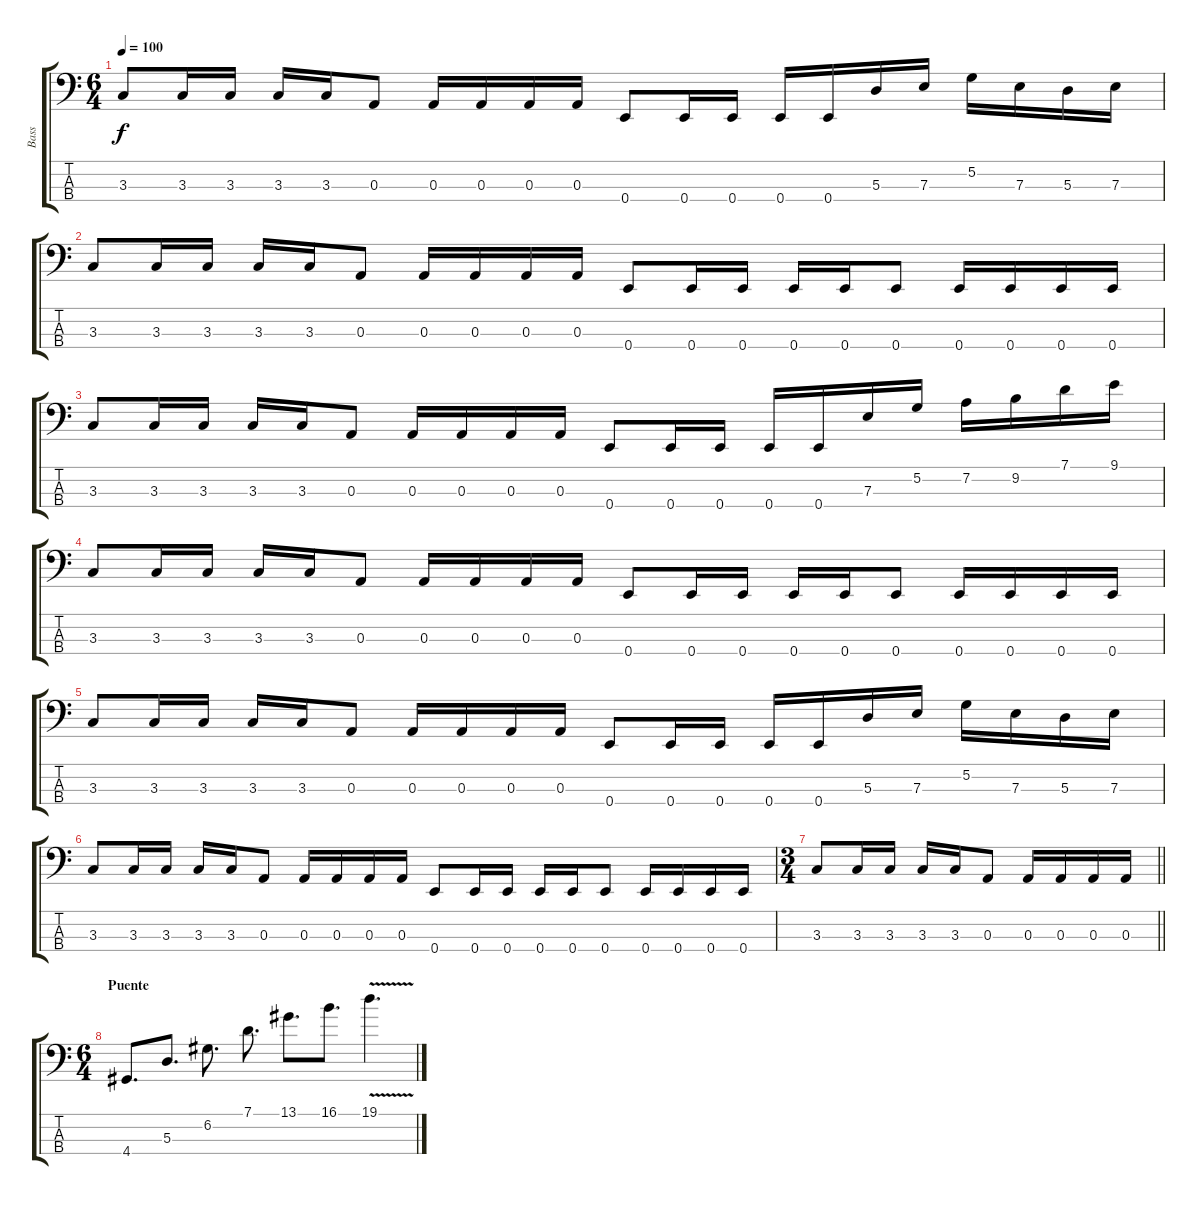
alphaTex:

\track ("Bass" "Bass") {instrument electricbasspick}
\staff {score tabs}
\tuning (G2 D2 A1 E1) {hide}
\ts (6 4)
\tempo 100
\clef f4
\ks c
3.3.8{dy f} 3.3.16 3.3.16 3.3.16 3.3.16 0.3.8 0.3.16 0.3.16 0.3.16 0.3.16 0.4.8 0.4.16 0.4.16 0.4.16 0.4.16 5.3.16 7.3.16 5.2.16 7.3.16 5.3.16 7.3.16 |
3.3.8 3.3.16 3.3.16 3.3.16 3.3.16 0.3.8 0.3.16 0.3.16 0.3.16 0.3.16 0.4.8 0.4.16 0.4.16 0.4.16 0.4.16 0.4.8 0.4.16 0.4.16 0.4.16 0.4.16 |
3.3.8 3.3.16 3.3.16 3.3.16 3.3.16 0.3.8 0.3.16 0.3.16 0.3.16 0.3.16 0.4.8 0.4.16 0.4.16 0.4.16 0.4.16 7.3.16 5.2.16 7.2.16 9.2.16 7.1.16 9.1.16 |
3.3.8 3.3.16 3.3.16 3.3.16 3.3.16 0.3.8 0.3.16 0.3.16 0.3.16 0.3.16 0.4.8 0.4.16 0.4.16 0.4.16 0.4.16 0.4.8 0.4.16 0.4.16 0.4.16 0.4.16 |
3.3.8 3.3.16 3.3.16 3.3.16 3.3.16 0.3.8 0.3.16 0.3.16 0.3.16 0.3.16 0.4.8 0.4.16 0.4.16 0.4.16 0.4.16 5.3.16 7.3.16 5.2.16 7.3.16 5.3.16 7.3.16 |
3.3.8 3.3.16 3.3.16 3.3.16 3.3.16 0.3.8 0.3.16 0.3.16 0.3.16 0.3.16 0.4.8 0.4.16 0.4.16 0.4.16 0.4.16 0.4.8 0.4.16 0.4.16 0.4.16 0.4.16 |
\ts (3 4)
\barLineRight lightlight
3.3.8 3.3.16 3.3.16 3.3.16 3.3.16 0.3.8 0.3.16 0.3.16 0.3.16 0.3.16 |
\ts (6 4)
\section ("" "Puente")
4.4.8{d} 5.3.8{d} 6.2.8{d} 7.1.8{d} 13.1.8{d} 16.1.8{d} 19.1{v}.4{d}
